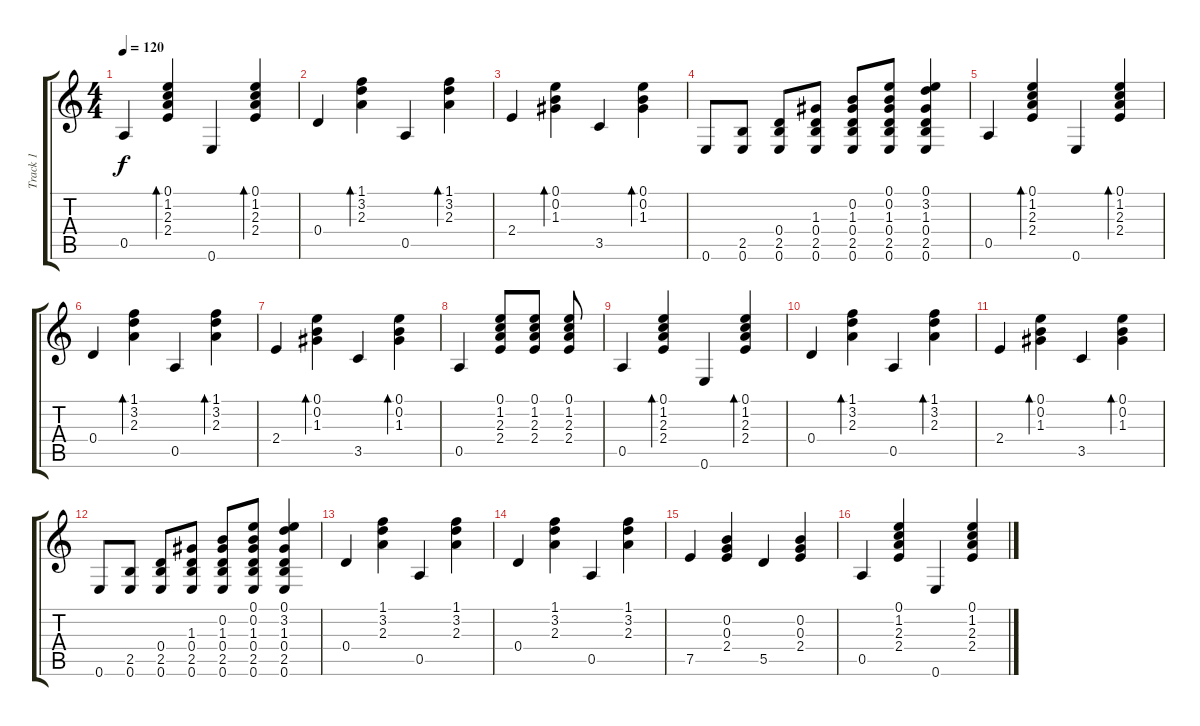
\track ("Track 1" "Track 1") {instrument acousticguitarsteel}
\staff {score tabs}
\tuning (E4 B3 G3 D3 A2 E2) {hide}
\ts (4 4)
\tempo 120
\clef g2
\ks c
0.5.4{dy f} (0.1 1.2 2.3 2.4).4{bd 240} 0.6.4 (0.1 1.2 2.3 2.4).4{bd 240} |
0.4.4 (1.1 3.2 2.3).4{bd 240} 0.5.4 (1.1 3.2 2.3).4{bd 240} |
2.4.4 (0.1 0.2 1.3).4{bd 240} 3.5.4 (0.1 0.2 1.3).4{bd 240} |
0.6.8 (2.5 0.6).8 (0.4 2.5 0.6).8 (1.3 0.4 2.5 0.6).8 (0.2 1.3 0.4 2.5 0.6).8 (0.1 0.2 1.3 0.4 2.5 0.6).8 (0.1 3.2 1.3 0.4 2.5 0.6).4 |
0.5.4 (0.1 1.2 2.3 2.4).4{bd 240} 0.6.4 (0.1 1.2 2.3 2.4).4{bd 240} |
0.4.4 (1.1 3.2 2.3).4{bd 240} 0.5.4 (1.1 3.2 2.3).4{bd 240} |
2.4.4 (0.1 0.2 1.3).4{bd 240} 3.5.4 (0.1 0.2 1.3).4{bd 240} |
0.5.4 (0.1 1.2 2.3 2.4).8 (0.1 1.2 2.3 2.4).8 (0.1 1.2 2.3 2.4).8 |
0.5.4 (0.1 1.2 2.3 2.4).4{bd 240} 0.6.4 (0.1 1.2 2.3 2.4).4{bd 240} |
0.4.4 (1.1 3.2 2.3).4{bd 240} 0.5.4 (1.1 3.2 2.3).4{bd 240} |
2.4.4 (0.1 0.2 1.3).4{bd 240} 3.5.4 (0.1 0.2 1.3).4{bd 240} |
0.6.8 (2.5 0.6).8 (0.4 2.5 0.6).8 (1.3 0.4 2.5 0.6).8 (0.2 1.3 0.4 2.5 0.6).8 (0.1 0.2 1.3 0.4 2.5 0.6).8 (0.1 3.2 1.3 0.4 2.5 0.6).4 |
0.4.4 (1.1 3.2 2.3).4 0.5.4 (1.1 3.2 2.3).4 |
0.4.4 (1.1 3.2 2.3).4 0.5.4 (1.1 3.2 2.3).4 |
7.5.4 (0.2 0.3 2.4).4 5.5.4 (0.2 0.3 2.4).4 |
0.5.4 (0.1 1.2 2.3 2.4).4 0.6.4 (0.1 1.2 2.3 2.4).4
